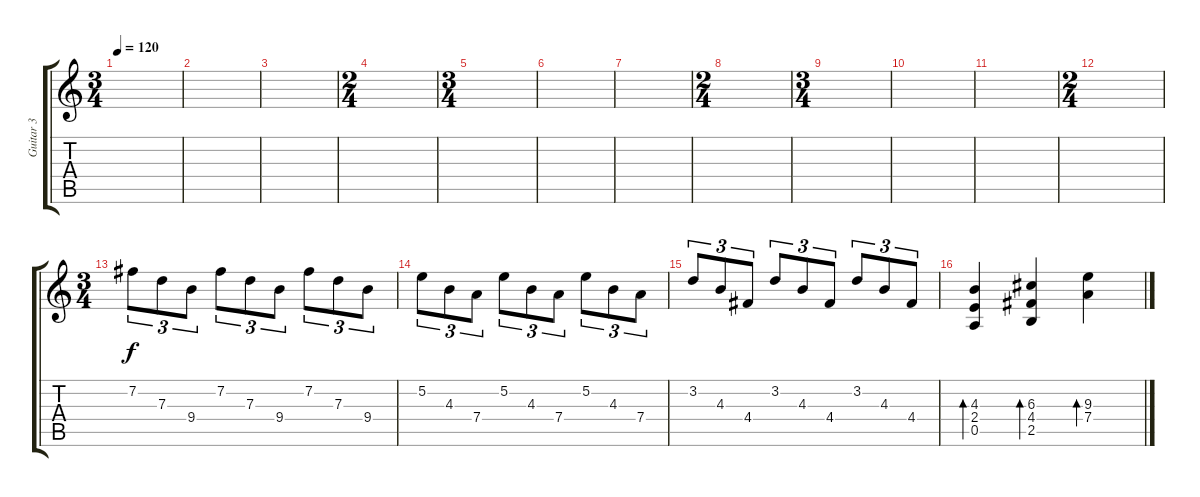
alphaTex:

\track ("Guitar 3" "Guitar 3") {instrument acousticguitarsteel}
\staff {score tabs}
\tuning (E4 B3 G3 D3 A2 E2) {hide}
\ts (3 4)
\tempo 120
\clef g2
\ks c
|
|
|
\ts (2 4)
|
\ts (3 4)
|
|
|
\ts (2 4)
|
\ts (3 4)
|
|
|
\ts (2 4)
|
\ts (3 4)
7.2.8{tu (3 2)} 7.3.8{tu (3 2)} 9.4.8{tu (3 2)} 7.2.8{tu (3 2)} 7.3.8{tu (3 2)} 9.4.8{tu (3 2)} 7.2.8{tu (3 2)} 7.3.8{tu (3 2)} 9.4.8{tu (3 2)} |
5.2.8{tu (3 2)} 4.3.8{tu (3 2)} 7.4.8{tu (3 2)} 5.2.8{tu (3 2)} 4.3.8{tu (3 2)} 7.4.8{tu (3 2)} 5.2.8{tu (3 2)} 4.3.8{tu (3 2)} 7.4.8{tu (3 2)} |
3.2.8{tu (3 2)} 4.3.8{tu (3 2)} 4.4.8{tu (3 2)} 3.2.8{tu (3 2)} 4.3.8{tu (3 2)} 4.4.8{tu (3 2)} 3.2.8{tu (3 2)} 4.3.8{tu (3 2)} 4.4.8{tu (3 2)} |
(4.3 2.4 0.5).4{bd 120} (6.3 4.4 2.5).4{bd 120} (9.3 7.4).4{bd 120}
